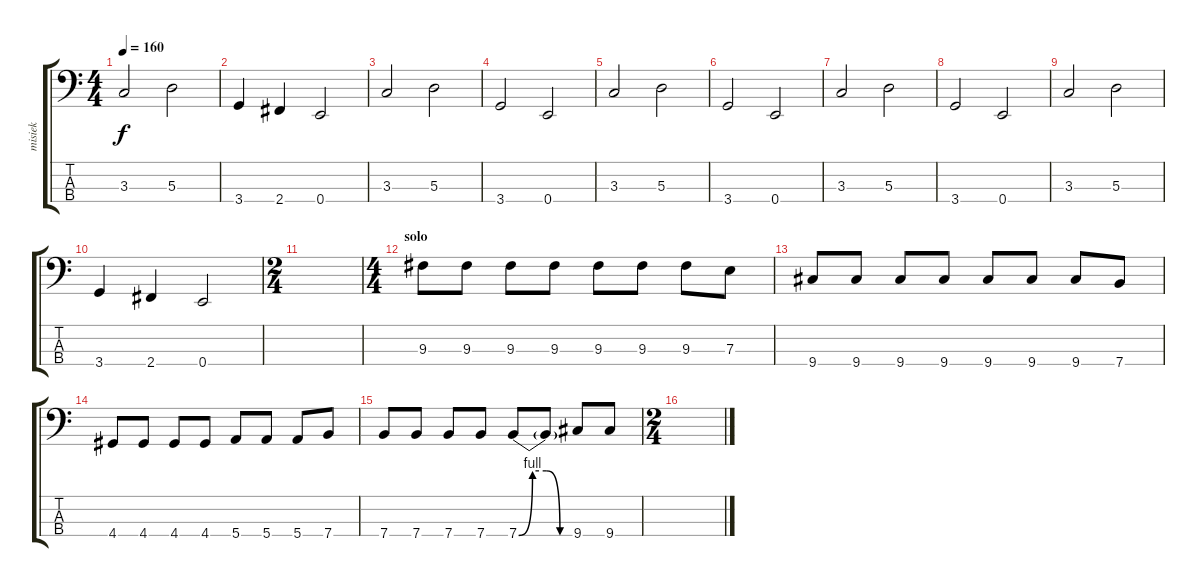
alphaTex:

\track ("misiek" "misiek") {instrument electricbasspick}
\staff {score tabs}
\tuning (G2 D2 A1 E1) {hide}
\ts (4 4)
\tempo 160
\clef f4
\ks c
3.3.2{dy f} 5.3.2 |
3.4.4 2.4.4 0.4.2 |
3.3.2 5.3.2 |
3.4.2 0.4.2 |
3.3.2 5.3.2 |
3.4.2 0.4.2 |
3.3.2 5.3.2 |
3.4.2 0.4.2 |
3.3.2 5.3.2 |
3.4.4 2.4.4 0.4.2 |
\ts (2 4)
|
\ts (4 4)
\section ("" "solo")
9.3.8 9.3.8 9.3.8 9.3.8 9.3.8 9.3.8 9.3.8 7.3.8 |
9.4.8 9.4.8 9.4.8 9.4.8 9.4.8 9.4.8 9.4.8 7.4.8 |
4.4.8 4.4.8 4.4.8 4.4.8 5.4.8 5.4.8 5.4.8 7.4.8 |
7.4.8 7.4.8 7.4.8 7.4.8 7.4{be (custom 0 0 15 4 30 4 45 0 60 0)}.8 7.4{t}.8 9.4.8 9.4.8 |
\ts (2 4)
